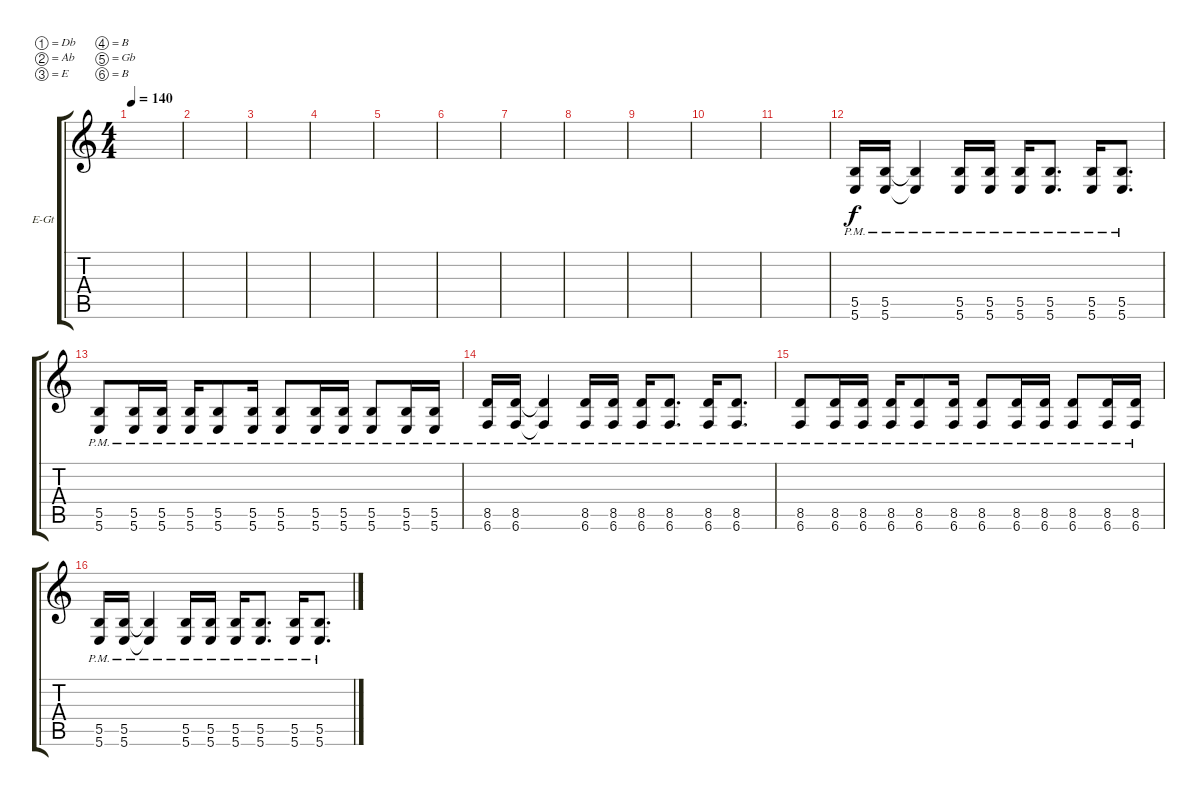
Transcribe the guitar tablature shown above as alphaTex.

\defaultSystemsLayout 4
\bracketExtendMode groupsimilarinstruments
\firstSystemTrackNameOrientation horizontal
\otherSystemsTrackNameOrientation horizontal
\track ("Electric Guitar" "E-Gt") {instrument distortionguitar}
\staff {score tabs}
\tuning (Db4 Ab3 E3 B2 Gb2 B1)
\ts (4 4)
\tempo 140
\clef g2
\ks c
|
|
|
|
|
|
|
|
|
|
|
(5.6{pm} 5.5{pm}).16 (5.6{pm} 5.5{pm}).16 (5.6{pm t} 5.5{pm t}).4 (5.6{pm} 5.5{pm}).16 (5.6{pm} 5.5{pm}).16 (5.6{pm} 5.5{pm}).16 (5.6{pm} 5.5{pm}).8{d} (5.6{pm} 5.5{pm}).16 (5.6{pm} 5.5{pm}).8{d} |
(5.6{pm} 5.5{pm}).8 (5.6{pm} 5.5{pm}).16 (5.6{pm} 5.5{pm}).16 (5.6{pm} 5.5{pm}).16 (5.6{pm} 5.5{pm}).8 (5.6{pm} 5.5{pm}).16 (5.6{pm} 5.5{pm}).8 (5.6{pm} 5.5{pm}).16 (5.6{pm} 5.5{pm}).16 (5.6{pm} 5.5{pm}).8 (5.6{pm} 5.5{pm}).16 (5.6{pm} 5.5{pm}).16 |
(6.6{pm} 8.5{pm}).16 (6.6{pm} 8.5{pm}).16 (6.6{pm t} 8.5{pm t}).4 (6.6{pm} 8.5{pm}).16 (6.6{pm} 8.5{pm}).16 (6.6{pm} 8.5{pm}).16 (6.6{pm} 8.5{pm}).8{d} (6.6{pm} 8.5{pm}).16 (6.6{pm} 8.5{pm}).8{d} |
(6.6{pm} 8.5{pm}).8 (6.6{pm} 8.5{pm}).16 (6.6{pm} 8.5{pm}).16 (6.6{pm} 8.5{pm}).16 (6.6{pm} 8.5{pm}).8 (6.6{pm} 8.5{pm}).16 (6.6{pm} 8.5{pm}).8 (6.6{pm} 8.5{pm}).16 (6.6{pm} 8.5{pm}).16 (6.6{pm} 8.5{pm}).8 (6.6{pm} 8.5{pm}).16 (6.6{pm} 8.5{pm}).16 |
(5.6{pm} 5.5{pm}).16 (5.6{pm} 5.5{pm}).16 (5.6{pm t} 5.5{pm t}).4 (5.6{pm} 5.5{pm}).16 (5.6{pm} 5.5{pm}).16 (5.6{pm} 5.5{pm}).16 (5.6{pm} 5.5{pm}).8{d} (5.6{pm} 5.5{pm}).16 (5.6{pm} 5.5{pm}).8{d}
